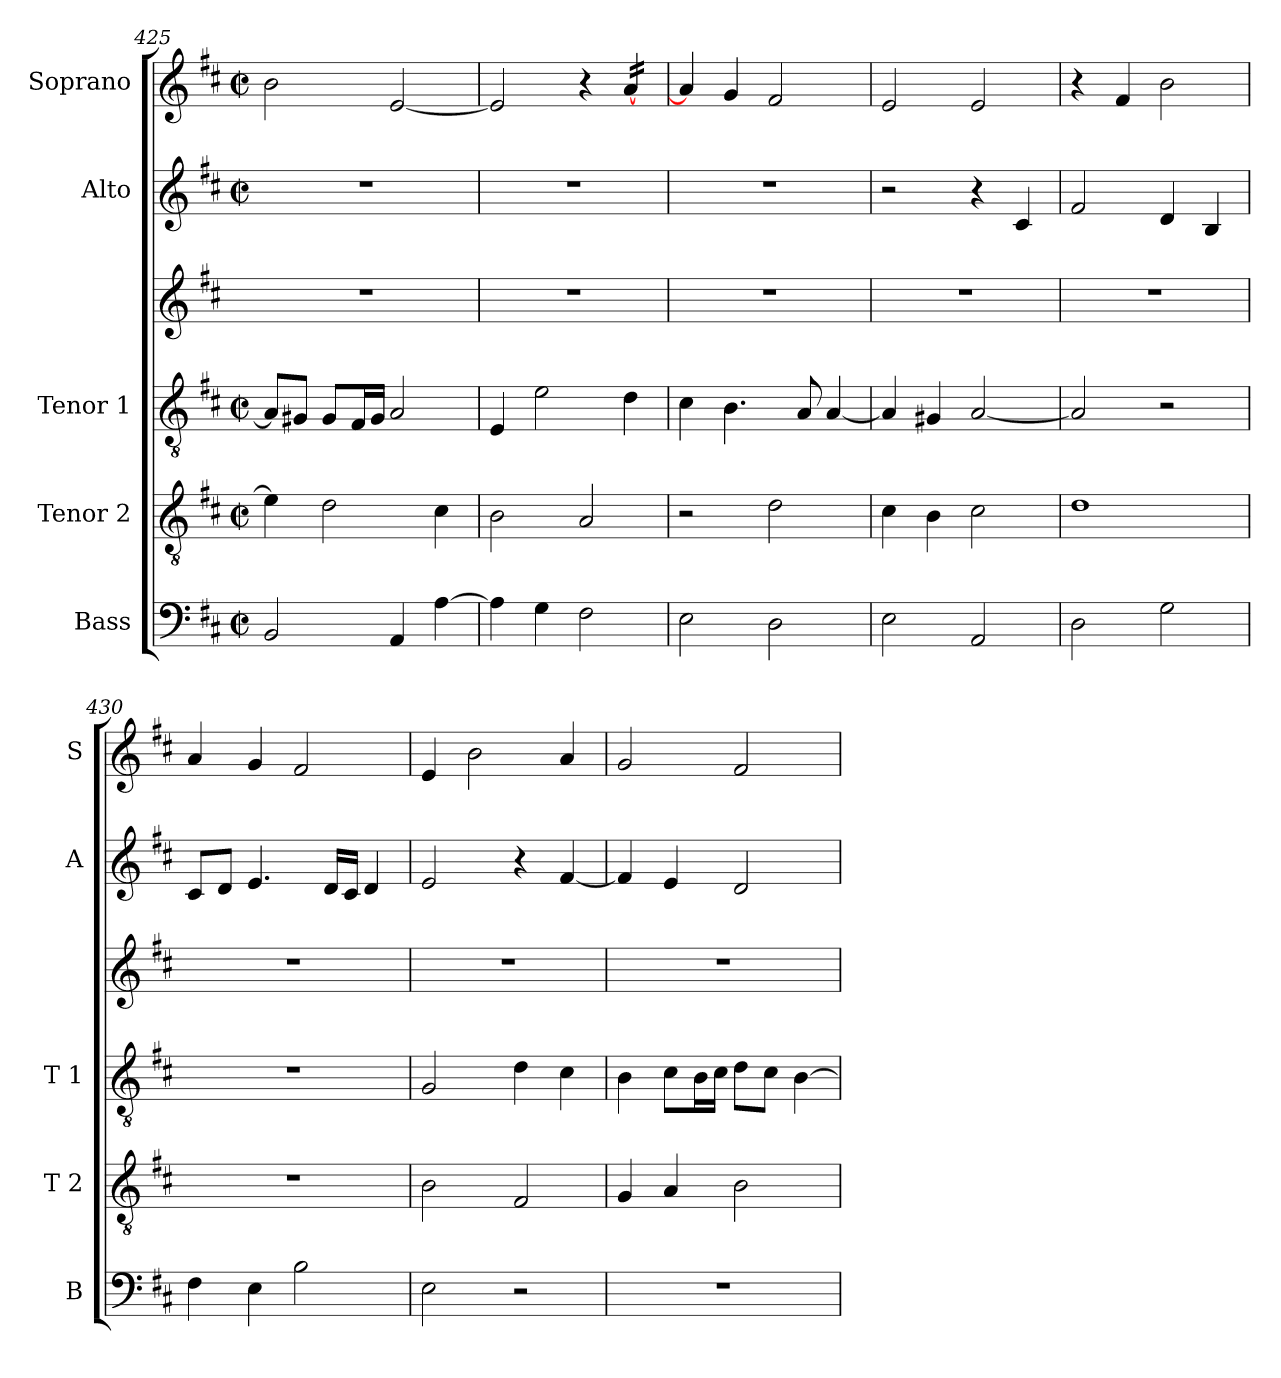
**kern	**kern	**kern	**kern	**kern	**kern
*part6	*part5	*part4	*part3	*part2	*part1
*staff6	*staff5	*staff4	*staff3	*staff2	*staff1
*I"Bass	*I"Tenor 2	*I"Tenor 1	*	*I"Alto	*I"Soprano
*I'B	*I'T 2	*I'T 1	*	*I'A	*I'S
*clefF4	*clefGv2	*clefGv2	*clefG2	*clefG2	*clefG2
*k[f#c#]	*k[f#c#]	*k[f#c#]	*k[f#c#]	*k[f#c#]	*k[f#c#]
*D:	*D:	*D:	*D:	*D:	*D:
*M2/2	*M2/2	*M2/2	*	*M2/2	*M2/2
*met(c|)	*met(c|)	*met(c|)	*	*met(c|)	*met(c|)
=425	=425	=425	=425	=425	=425
2BB/	4e\]	8A/L]	1r	1r	2b\
.	.	8G#X/J	.	.	.
.	2d\	8G#/L	.	.	.
.	.	16F#/L	.	.	.
.	.	16G#/JJ	.	.	.
4AA/	.	2A/	.	.	[<2e/
[>4A\	4c#\	.	.	.	.
=426	=426	=426	=426	=426	=426
4A\]	2B\	4E/	1r	1r	2e/]
4G\	.	2e\	.	.	.
2F#\	2A/	.	.	.	4r
*	*	*	*	*	*tremolo
.	.	4d\	.	.	[<16a/LL
.	.	.	.	.	16a/
.	.	.	.	.	16a/
.	.	.	.	.	16a/JJ
*	*	*	*	*	*Xtremolo
!!LO:LB:g=z
=427	=427	=427	=427	=427	=427
2E\	2r	4c#\	1r	1r	4a/]
.	.	4.B\	.	.	4g/
2D\	2d\	.	.	.	2f#/
.	.	8A/	.	.	.
.	.	[<4A/	.	.	.
=428	=428	=428	=428	=428	=428
2E\	4c#\	4A/]	1r	2r	2e/
.	4B\	4G#/	.	.	.
2AA/	2c#\	[<2A/	.	4r	2e/
.	.	.	.	4c#/	.
=429	=429	=429	=429	=429	=429
2D\	1d	2A/]	1r	2f#/	4r
.	.	.	.	.	4f#/
2G\	.	2r	.	4d/	2b\
.	.	.	.	4B/	.
=430	=430	=430	=430	=430	=430
4F#\	1r	1r	1r	8c#/L	4a/
.	.	.	.	8d/J	.
4E\	.	.	.	4.e/	4g/
2B\	.	.	.	.	2f#/
.	.	.	.	16d/LL	.
.	.	.	.	16c#/JJ	.
.	.	.	.	4d/	.
=431	=431	=431	=431	=431	=431
2E\	2B\	2G/	1r	2e/	4e/
.	.	.	.	.	2b\
2r	2F#/	4d\	.	4r	.
.	.	4c#\	.	[<4f#/	4a/
=432	=432	=432	=432	=432	=432
1r	4G/	4B\	1r	4f#/]	2g/
.	4A/	8c#\L	.	4e/	.
.	.	16B\L	.	.	.
.	.	16c#\JJ	.	.	.
.	2B\	8d\L	.	2d/	2f#/
.	.	8c#\J	.	.	.
.	.	[>4B\	.	.	.
=	=	=	=	=	=
*-	*-	*-	*-	*-	*-
